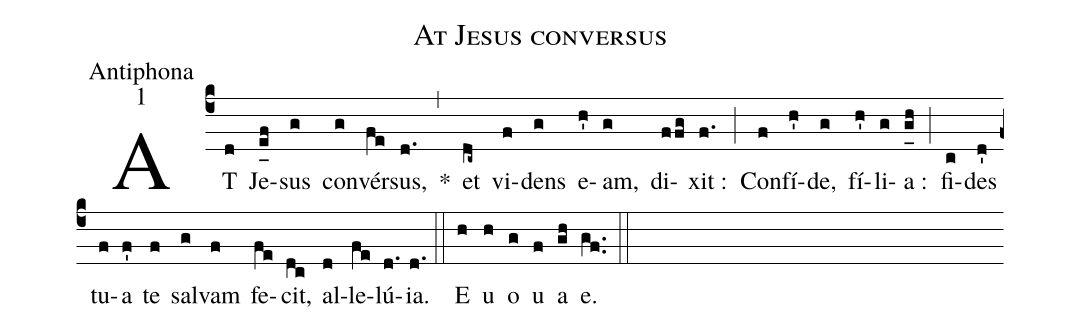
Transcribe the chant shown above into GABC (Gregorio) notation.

name:At Jesus conversus;
office-part:Antiphona;
mode:1;
%%
(c4) AT(d) Je(e_[uh:l]f)sus(g) con(g)vér(fe)sus,(d.) *(,) et(dc~) vi(f)dens(g) e(h')am,(g) di(ffg)xit :(f.) (;) Con(f)fí(h')de,(g) fí(h')li(g)a :(g_[uh:l]h) (;) fi(c)des(d') tu(f)a(f') te(f) sal(g)vam(f) fe(fe)cit,(dc) al(d)le(fe)lú(d.){ia}.(d.) (::) <eu>E(h) u(h) o(g) u(f) a(gh) e.</eu>(gf..) (::)
